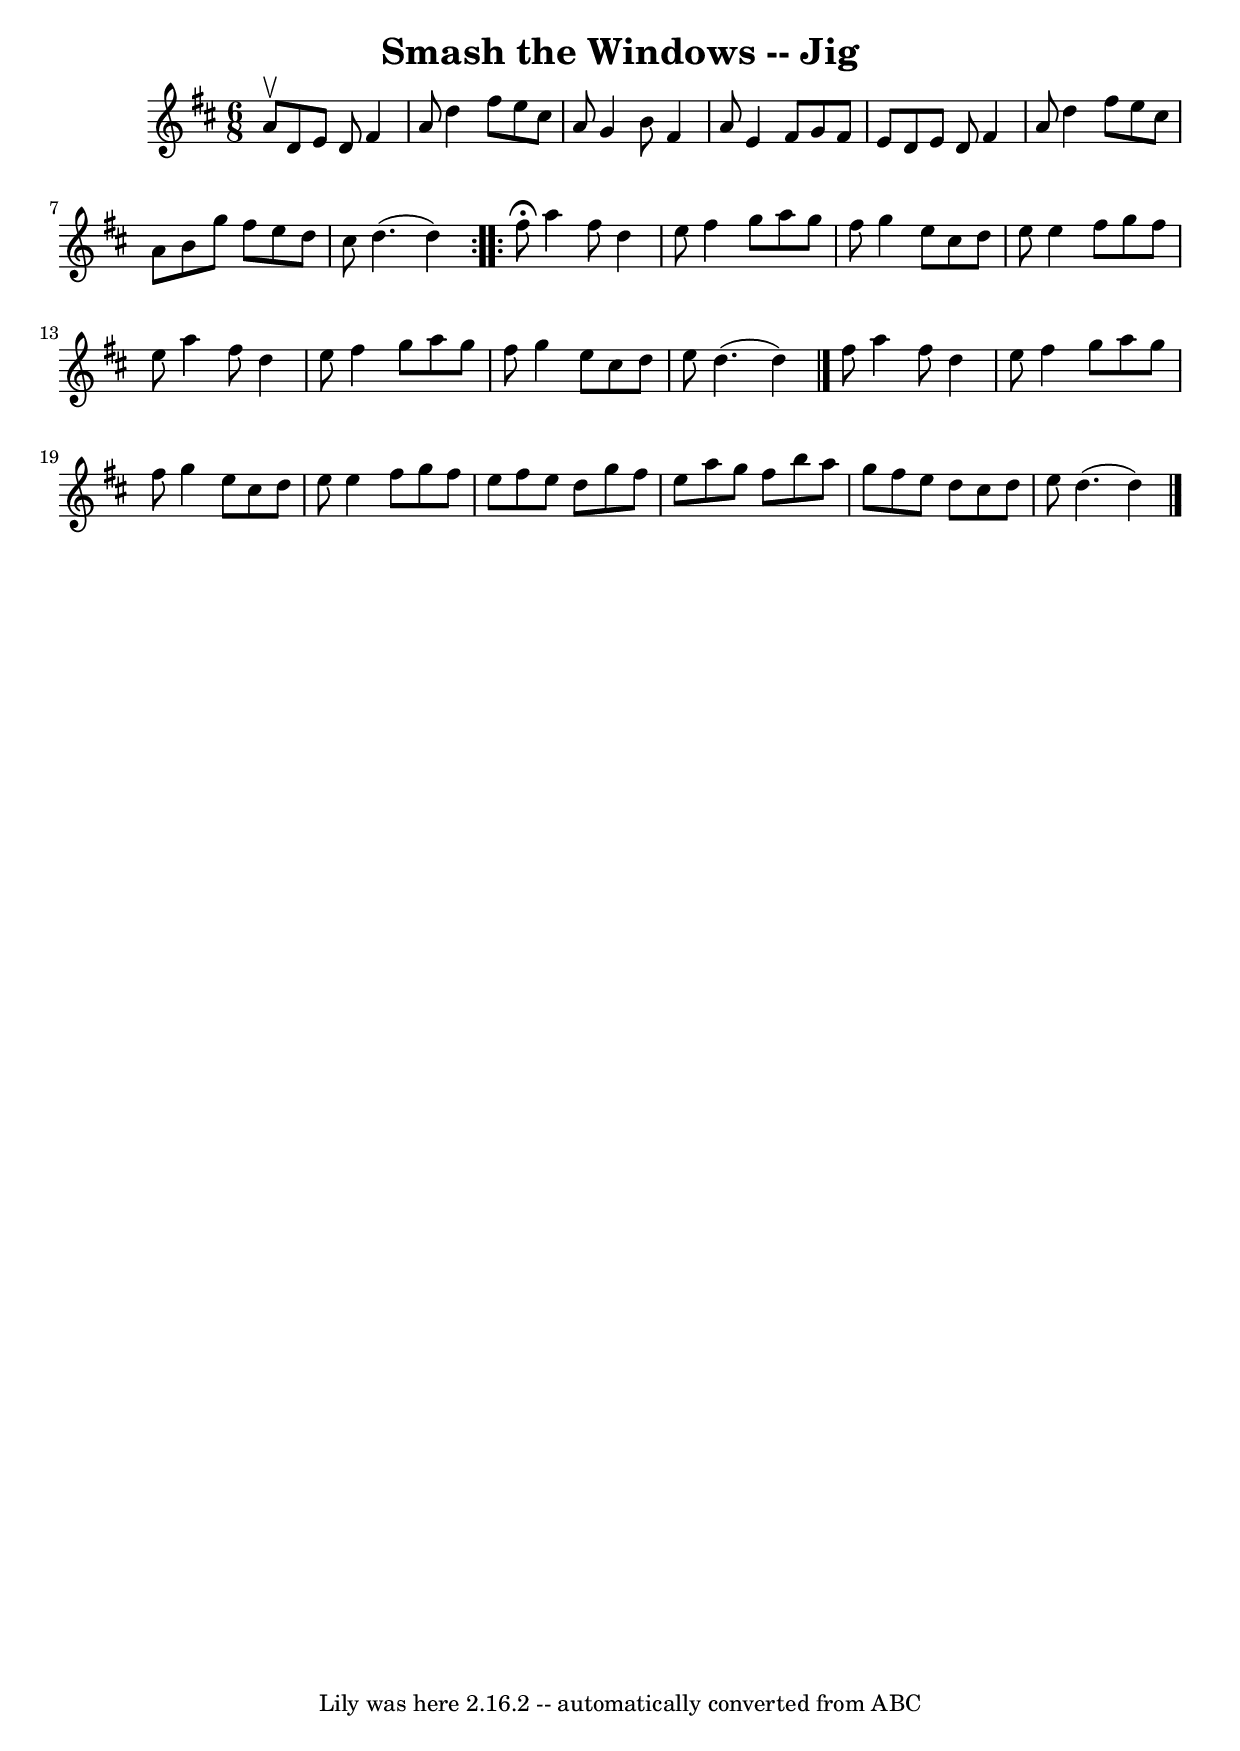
\version "2.16.2"
\include "Mammoth.ily"
\header {
  %% book = "Ryan's Mammoth Collection"
  crossRefNumber = "1"
  footnotes = "\\\\88 459"
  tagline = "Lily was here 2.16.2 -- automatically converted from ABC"
  title = "Smash the Windows -- Jig"

}
voicedefault =  {



  \repeat volta 2 {

    \time 6/8 
    \key d \major
 a'8^\upbow |
    d'8 e'8 d'8 fis'4   
    a'8    |
    d''4 fis''8 e''8 cis''8 a'8    |
    g'4    
    b'8 fis'4 a'8    |
    e'4 fis'8 g'8 fis'8 e'8    
    |
    d'8 e'8 d'8 fis'4 a'8    |
    d''4 fis''8    
    e''8 cis''8 a'8    |
    b'8 g''8 fis''8 e''8 d''8    
    cis''8    |
    d''4. (d''4)   
  }     
  \repeat volta 2 {
    fis''8 
    ^\fermata |
    a''4 fis''8 d''4 e''8    |
    fis''4    
    g''8 a''8 g''8 fis''8    |
    g''4 e''8 cis''8 d''8    
    e''8    |
    e''4 fis''8 g''8 fis''8 e''8    |
    
    a''4 fis''8 d''4 e''8    |
    fis''4 g''8 a''8 g''8    
    fis''8    |
    g''4 e''8 cis''8 d''8 e''8    |
    d''4. 
    (d''4) \bar "|." fis''8  |
    a''4 fis''8 d''4 e''8  
    |
    fis''4 g''8 a''8 g''8 fis''8    |
    g''4    
    e''8 cis''8 d''8 e''8    |
    e''4 fis''8 g''8 fis''8   
    e''8    |
    fis''8 e''8 d''8 g''8 fis''8 e''8    
    |
    a''8 g''8 fis''8 b''8 a''8 g''8    |
    fis''8  
    e''8 d''8 cis''8 d''8 e''8    |
    d''4. (d''4)   
    \bar "|."   
  }

}

\score{
  <<

    \context Staff="default"
    {
      \voicedefault 
      
    }

  >>
  \layout {
    
  }
  \midi {
  }

}
